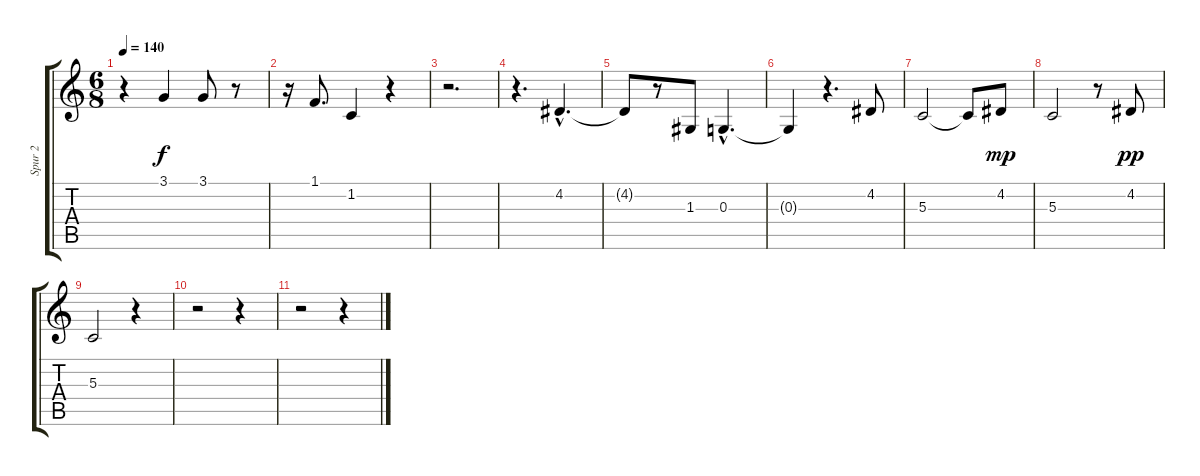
\track ("Spur 2" "Spur 2") {instrument pad3polysynth}
\staff {score tabs}
\tuning (E4 B3 G3 D3 A2 E2) {hide}
\ts (6 8)
\tempo 140
\clef g2
\ks c
r.4{dy f} 3.1.4 3.1.8 r.8 |
r.16 1.1.8{d} 1.2.4 r.4 |
r.2{d} |
r.4{d} 4.2{hac}.4{d} |
4.2{t}.8 r.8 1.3.8 0.3{hac}.4{d} |
0.3{t}.4 r.4{d} 4.2.8 |
5.3.2 5.3{t}.8 4.2.8{dy mp} |
5.3.2 r.8 4.2.8{dy pp} |
5.3.2 r.4 |
r.2 r.4 |
r.2 r.4
